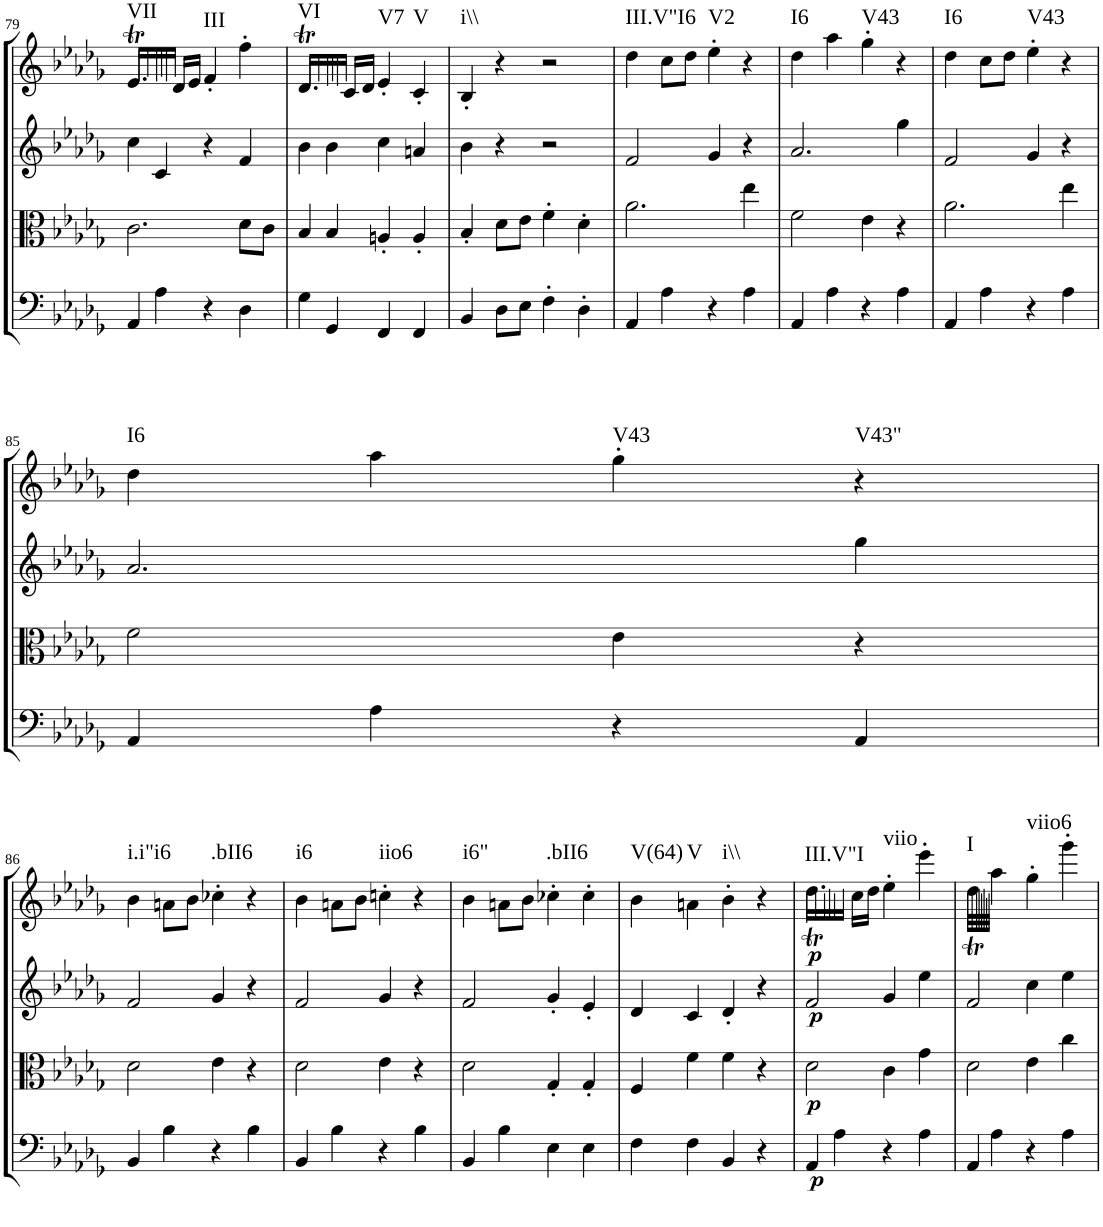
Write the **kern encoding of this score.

**kern	**dynam	**kern	**dynam	**kern	**dynam	**kern	**dynam	**harte
*part4	*part4	*part3	*part3	*part2	*part2	*part1	*part1	*part1
*staff4	*staff4	*staff3	*staff3	*staff2	*staff2	*staff1	*staff1	*
*I"Cello	*	*I"Viola	*	*I"2nd Violin	*	*I"1st Violin	*	*
*	*	*I'Vla	*	*I'Vln	*	*I'Vln	*	*
!!LO:PB:g=z
*clefF4	*	*clefC3	*	*clefG2	*	*clefG2	*	*
*k[b-e-a-d-g-]	*	*k[b-e-a-d-g-]	*	*k[b-e-a-d-g-]	*	*k[b-e-a-d-g-]	*	*
*D-:	*	*D-:	*	*D-:	*	*D-:	*	*
*M2/2	*	*M2/2	*	*M2/2	*	*M2/2	*	*
*met(c|)	*	*met(c|)	*	*met(c|)	*	*met(c|)	*	*
=79	=79	=79	=79	=79	=79	=79	=79	=79
*	*	*	*	*	*	*^	*	*
!	!	!	!	!	!	!	!	!	!LO:H:kt=VII
4AA-/	.	2.c\	.	4cc\	.	4.e-T/	16e-/LL	.	N
.	.	.	.	.	.	.	16f/	.	.
.	.	.	.	.	.	.	16e-/	.	.
.	.	.	.	.	.	.	16f/	.	.
4A-\	.	.	.	4c/	.	.	16e-/	.	.
.	.	.	.	.	.	.	16f/JJ	.	.
.	.	.	.	.	.	16d-/LL	2ryy	.	.
.	.	.	.	.	.	16e-/JJ	.	.	.
!	!	!	!	!	!	!	!	!	!LO:H:kt=III
4r	.	.	.	4r	.	4f'/	.	.	N
4D-\	.	8d-\L	.	4f/	.	4ff'\	.	.	.
.	.	8c\J	.	.	.	.	8ryy	.	.
=80	=80	=80	=80	=80	=80	=80	=80	=80	=80
!	!	!	!	!	!	!	!	!	!LO:H:kt=VI
4G-\	.	4B-/	.	4b-\	.	4.d-T/	16d-/LL	.	N
.	.	.	.	.	.	.	16e-/	.	.
.	.	.	.	.	.	.	16d-/	.	.
.	.	.	.	.	.	.	16e-/	.	.
4GG-/	.	4B-/	.	4b-\	.	.	16d-/	.	.
.	.	.	.	.	.	.	16e-/JJ	.	.
.	.	.	.	.	.	16c/LL	2ryy	.	.
.	.	.	.	.	.	16d-/JJ	.	.	.
!	!	!	!	!	!	!	!	!	!LO:H:kt=V7
4FF/	.	4An'/	.	4cc\	.	4e-'/	.	.	N
!	!	!	!	!	!	!	!	!	!LO:H:kt=V
4FF/	.	4A'/	.	4an/	.	4c'/	.	.	N
.	.	.	.	.	.	.	8ryy	.	.
=81	=81	=81	=81	=81	=81	=81	=81	=81	=81
!	!	!	!	!	!	!	!	!	!LO:H:kt=i\\
*	*	*	*	*	*	*v	*v	*	*
4BB-/	.	4B-'/	.	4b-\	.	4B-'/	.	N
8D-\L	.	8d-\L	.	4r	.	4r	.	.
8E-\J	.	8e-\J	.	.	.	.	.	.
4F'\	.	4f'\	.	2r	.	2r	.	.
4D-'\	.	4d-'\	.	.	.	.	.	.
=82	=82	=82	=82	=82	=82	=82	=82	=82
!	!	!	!	!	!	!	!	!LO:H:kt=III.V"I6
4AA-/	.	2.a-\	.	2f/	.	4dd-\	.	N
4A-\	.	.	.	.	.	8cc\L	.	.
.	.	.	.	.	.	8dd-\J	.	.
!	!	!	!	!	!	!	!	!LO:H:kt=V2
4r	.	.	.	4g-/	.	4ee-'\	.	N
4A-\	.	4ee-\	.	4r	.	4r	.	.
=83	=83	=83	=83	=83	=83	=83	=83	=83
!	!	!	!	!	!	!	!	!LO:H:kt=I6
4AA-/	.	2f\	.	2.a-/	.	4dd-\	.	N
4A-\	.	.	.	.	.	4aa-\	.	.
!	!	!	!	!	!	!	!	!LO:H:kt=V43
4r	.	4e-\	.	.	.	4gg-'\	.	N
4A-\	.	4r	.	4gg-\	.	4r	.	.
=84	=84	=84	=84	=84	=84	=84	=84	=84
!	!	!	!	!	!	!	!	!LO:H:kt=I6
4AA-/	.	2.a-\	.	2f/	.	4dd-\	.	N
4A-\	.	.	.	.	.	8cc\L	.	.
.	.	.	.	.	.	8dd-\J	.	.
!	!	!	!	!	!	!	!	!LO:H:kt=V43
4r	.	.	.	4g-/	.	4ee-'\	.	N
4A-\	.	4ee-\	.	4r	.	4r	.	.
!!LO:LB:g=z
=85	=85	=85	=85	=85	=85	=85	=85	=85
!	!	!	!	!	!	!	!	!LO:H:kt=I6
4AA-/	.	2f\	.	2.a-/	.	4dd-\	.	N
4A-\	.	.	.	.	.	4aa-\	.	.
!	!	!	!	!	!	!	!	!LO:H:kt=V43
4r	.	4e-\	.	.	.	4gg-'\	.	N
!	!	!	!	!	!	!	!	!LO:H:kt=V43"
4AA-/	.	4r	.	4gg-\	.	4r	.	N
!!LO:LB:g=z
=86	=86	=86	=86	=86	=86	=86	=86	=86
!	!	!	!	!	!	!	!	!LO:H:kt=i.i"i6
4BB-/	.	2d-\	.	2f/	.	4b-\	.	N
4B-\	.	.	.	.	.	8an\L	.	.
.	.	.	.	.	.	8b-\J	.	.
!	!	!	!	!	!	!	!	!LO:H:kt=.bII6
4r	.	4e-\	.	4g-/	.	4cc-X'\	.	N
4B-\	.	4r	.	4r	.	4r	.	.
=87	=87	=87	=87	=87	=87	=87	=87	=87
!	!	!	!	!	!	!	!	!LO:H:kt=i6
4BB-/	.	2d-\	.	2f/	.	4b-\	.	N
4B-\	.	.	.	.	.	8an\L	.	.
.	.	.	.	.	.	8b-\J	.	.
!	!	!	!	!	!	!	!	!LO:H:kt=iio6
4r	.	4e-\	.	4g-/	.	4ccn'\	.	N
4B-\	.	4r	.	4r	.	4r	.	.
=88	=88	=88	=88	=88	=88	=88	=88	=88
!	!	!	!	!	!	!	!	!LO:H:kt=i6"
4BB-/	.	2d-\	.	2f/	.	4b-\	.	N
4B-\	.	.	.	.	.	8an\L	.	.
.	.	.	.	.	.	8b-\J	.	.
!	!	!	!	!	!	!	!	!LO:H:kt=.bII6
4E-\	.	4G-'/	.	4g-'/	.	4cc-X'\	.	N
4E-\	.	4G-'/	.	4e-'/	.	4cc-'\	.	.
=89	=89	=89	=89	=89	=89	=89	=89	=89
!	!	!	!	!	!	!	!	!LO:H:kt=V(64)
4F\	.	4F/	.	4d-/	.	4b-\	.	N
!	!	!	!	!	!	!	!	!LO:H:kt=V
4F\	.	4f\	.	4c/	.	4an\	.	N
!	!	!	!	!	!	!	!	!LO:H:kt=i\\
4BB-/	.	4f\	.	4d-'/	.	4b-'\	.	N
4r	.	4r	.	4r	.	4r	.	.
=90	=90	=90	=90	=90	=90	=90	=90	=90
*	*	*	*	*	*	*^	*	*
!	!LO:DY:b	!	!LO:DY:b	!	!LO:DY:b	!	!	!LO:DY:b	!LO:H:kt=III.V"I
4AA-/	p	2d-\	p	2f/	p	4.dd-T\	16dd-\LL	p	N
.	.	.	.	.	.	.	16ee-\	.	.
.	.	.	.	.	.	.	16dd-\	.	.
.	.	.	.	.	.	.	16ee-\	.	.
4A-\	.	.	.	.	.	.	16dd-\	.	.
.	.	.	.	.	.	.	16ee-\JJ	.	.
.	.	.	.	.	.	16cc\LL	2ryy	.	.
.	.	.	.	.	.	16dd-\JJ	.	.	.
!	!	!	!	!	!	!	!	!	!LO:H:kt=viio
4r	.	4c\	.	4g-/	.	4ee-'\	.	.	N
4A-\	.	4g-\	.	4ee-\	.	4eee-'\	.	.	.
.	.	.	.	.	.	.	8ryy	.	.
=91	=91	=91	=91	=91	=91	=91	=91	=91	=91
!	!	!	!	!	!	!	!	!	!LO:H:kt=I
4AA-/	.	2d-\	.	2f/	.	4dd-T\	32dd-\LLL	.	N
.	.	.	.	.	.	.	32ee-\	.	.
.	.	.	.	.	.	.	32dd-\	.	.
.	.	.	.	.	.	.	32ee-\	.	.
.	.	.	.	.	.	.	32dd-\	.	.
.	.	.	.	.	.	.	32ee-\	.	.
.	.	.	.	.	.	.	32cc\	.	.
.	.	.	.	.	.	.	32dd-\JJJ	.	.
4A-\	.	.	.	.	.	4aa-\	2.ryy	.	.
!	!	!	!	!	!	!	!	!	!LO:H:kt=viio6
4r	.	4e-\	.	4cc\	.	4gg-'\	.	.	N
4A-\	.	4cc\	.	4ee-\	.	4ggg-'\	.	.	.
*	*	*	*	*	*	*v	*v	*	*
=	=	=	=	=	=	=	=	=
*-	*-	*-	*-	*-	*-	*-	*-	*-
